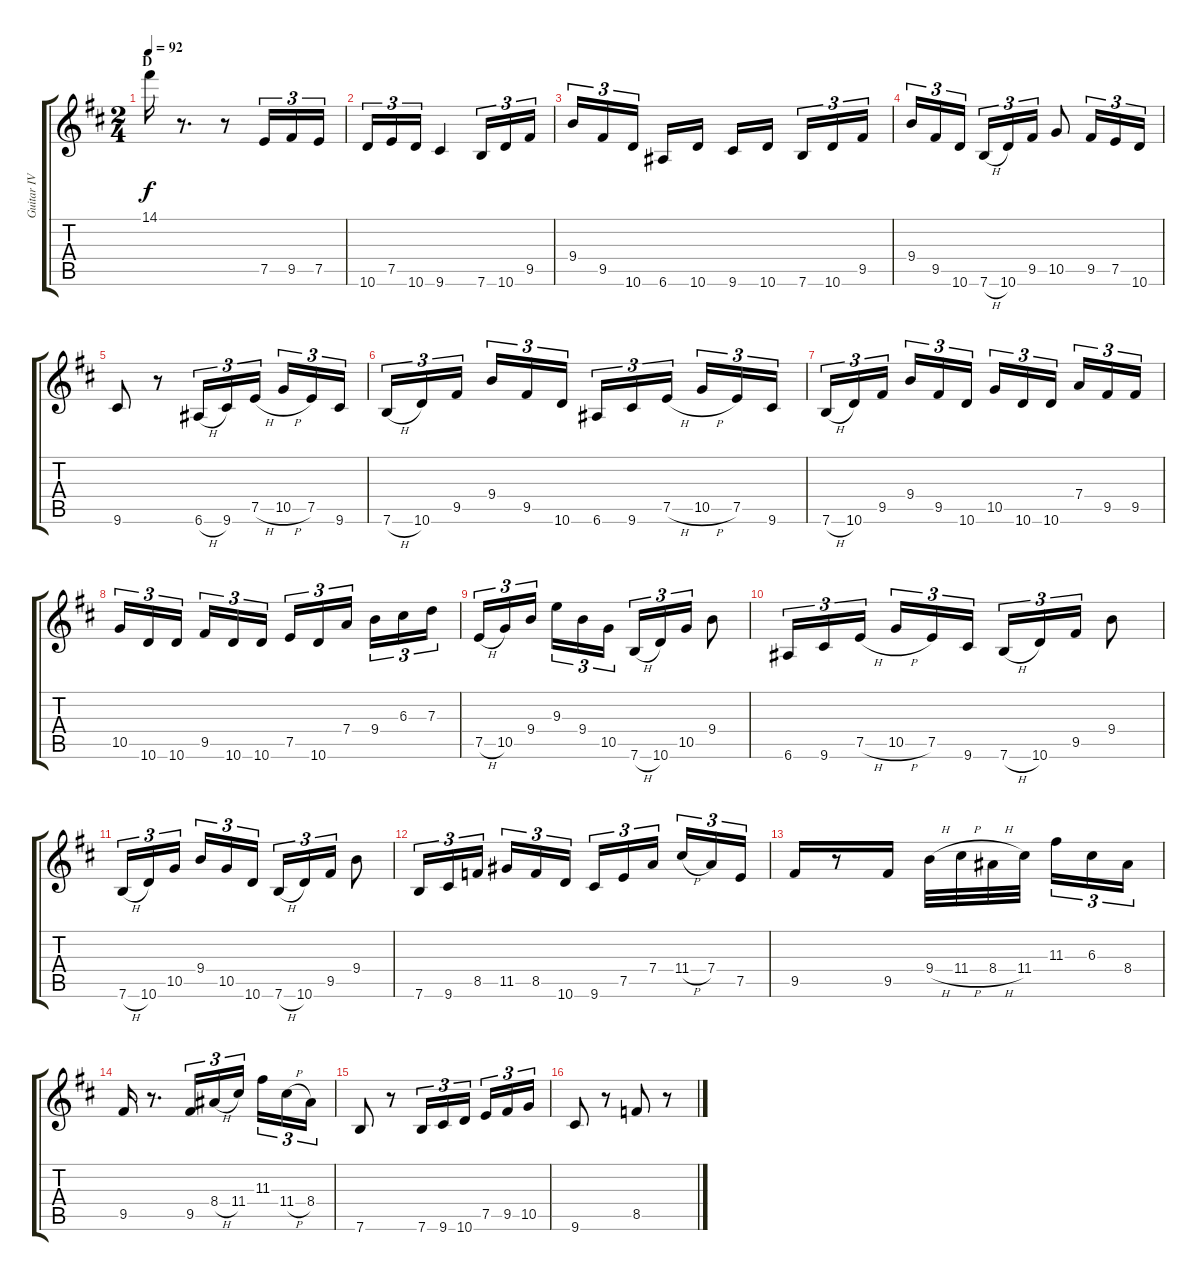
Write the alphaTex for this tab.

\track ("Guitar IV" "Guitar IV") {instrument acousticguitarsteel}
\staff {score tabs}
\tuning (E4 B3 G3 D3 A2 E2) {hide}
\ts (2 4)
\section ("" "D")
\tempo 92
\clef g2
\ks d
14.1.16{dy f} r.8{d} r.8 7.5.16{tu (3 2)} 9.5.16{tu (3 2)} 7.5.16{tu (3 2)} |
10.6.16{tu (3 2)} 7.5.16{tu (3 2)} 10.6.16{tu (3 2)} 9.6.4 7.6.16{tu (3 2)} 10.6.16{tu (3 2)} 9.5.16{tu (3 2)} |
9.4.16{tu (3 2)} 9.5.16{tu (3 2)} 10.6.16{tu (3 2) beam splitsecondary} 6.6.16 10.6.16 9.6.16 10.6.16{beam splitsecondary} 7.6.16{tu (3 2)} 10.6.16{tu (3 2)} 9.5.16{tu (3 2)} |
9.4.16{tu (3 2)} 9.5.16{tu (3 2)} 10.6.16{tu (3 2) beam splitsecondary} 7.6{h}.16{tu (3 2)} 10.6.16{tu (3 2)} 9.5.16{tu (3 2)} 10.5.8 9.5.16{tu (3 2)} 7.5.16{tu (3 2)} 10.6.16{tu (3 2)} |
9.6.8 r.8 6.6{h}.16{tu (3 2)} 9.6.16{tu (3 2)} 7.5{h}.16{tu (3 2) beam splitsecondary} 10.5{h}.16{tu (3 2)} 7.5.16{tu (3 2)} 9.6.16{tu (3 2)} |
7.6{h}.16{tu (3 2)} 10.6.16{tu (3 2)} 9.5.16{tu (3 2) beam splitsecondary} 9.4.16{tu (3 2)} 9.5.16{tu (3 2)} 10.6.16{tu (3 2)} 6.6.16{tu (3 2)} 9.6.16{tu (3 2)} 7.5{h}.16{tu (3 2) beam splitsecondary} 10.5{h}.16{tu (3 2)} 7.5.16{tu (3 2)} 9.6.16{tu (3 2)} |
7.6{h}.16{tu (3 2)} 10.6.16{tu (3 2)} 9.5.16{tu (3 2) beam splitsecondary} 9.4.16{tu (3 2)} 9.5.16{tu (3 2)} 10.6.16{tu (3 2)} 10.5.16{tu (3 2)} 10.6.16{tu (3 2)} 10.6.16{tu (3 2) beam splitsecondary} 7.4.16{tu (3 2)} 9.5.16{tu (3 2)} 9.5.16{tu (3 2)} |
10.5.16{tu (3 2)} 10.6.16{tu (3 2)} 10.6.16{tu (3 2) beam splitsecondary} 9.5.16{tu (3 2)} 10.6.16{tu (3 2)} 10.6.16{tu (3 2)} 7.5.16{tu (3 2)} 10.6.16{tu (3 2)} 7.4.16{tu (3 2) beam splitsecondary} 9.4.16{tu (3 2)} 6.3.16{tu (3 2)} 7.3.16{tu (3 2)} |
7.5{h}.16{tu (3 2)} 10.5.16{tu (3 2)} 9.4.16{tu (3 2) beam splitsecondary} 9.3.16{tu (3 2)} 9.4.16{tu (3 2)} 10.5.16{tu (3 2)} 7.6{h}.16{tu (3 2)} 10.6.16{tu (3 2)} 10.5.16{tu (3 2)} 9.4.8 |
6.6.16{tu (3 2)} 9.6.16{tu (3 2)} 7.5{h}.16{tu (3 2) beam splitsecondary} 10.5{h}.16{tu (3 2)} 7.5.16{tu (3 2)} 9.6.16{tu (3 2)} 7.6{h}.16{tu (3 2)} 10.6.16{tu (3 2)} 9.5.16{tu (3 2)} 9.4.8 |
7.6{h}.16{tu (3 2)} 10.6.16{tu (3 2)} 10.5.16{tu (3 2) beam splitsecondary} 9.4.16{tu (3 2)} 10.5.16{tu (3 2)} 10.6.16{tu (3 2)} 7.6{h}.16{tu (3 2)} 10.6.16{tu (3 2)} 9.5.16{tu (3 2)} 9.4.8 |
7.6.16{tu (3 2)} 9.6.16{tu (3 2)} 8.5.16{tu (3 2) beam splitsecondary} 11.5.16{tu (3 2)} 8.5.16{tu (3 2)} 10.6.16{tu (3 2)} 9.6.16{tu (3 2)} 7.5.16{tu (3 2)} 7.4.16{tu (3 2) beam splitsecondary} 11.4{h}.16{tu (3 2)} 7.4.16{tu (3 2)} 7.5.16{tu (3 2)} |
9.5.16 r.8 9.5.16 9.4{h}.32 11.4{h}.32 8.4{h}.32 11.4.32{beam splitsecondary} 11.3.16{tu (3 2)} 6.3.16{tu (3 2)} 8.4.16{tu (3 2)} |
9.5.16 r.8{d} 9.5.16{tu (3 2)} 8.4{h}.16{tu (3 2)} 11.4.16{tu (3 2) beam splitsecondary} 11.3.16{tu (3 2)} 11.4{h}.16{tu (3 2)} 8.4.16{tu (3 2)} |
7.6.8 r.8 7.6.16{tu (3 2)} 9.6.16{tu (3 2)} 10.6.16{tu (3 2) beam splitsecondary} 7.5.16{tu (3 2)} 9.5.16{tu (3 2)} 10.5.16{tu (3 2)} |
9.6.8 r.8 8.5.8 r.8
